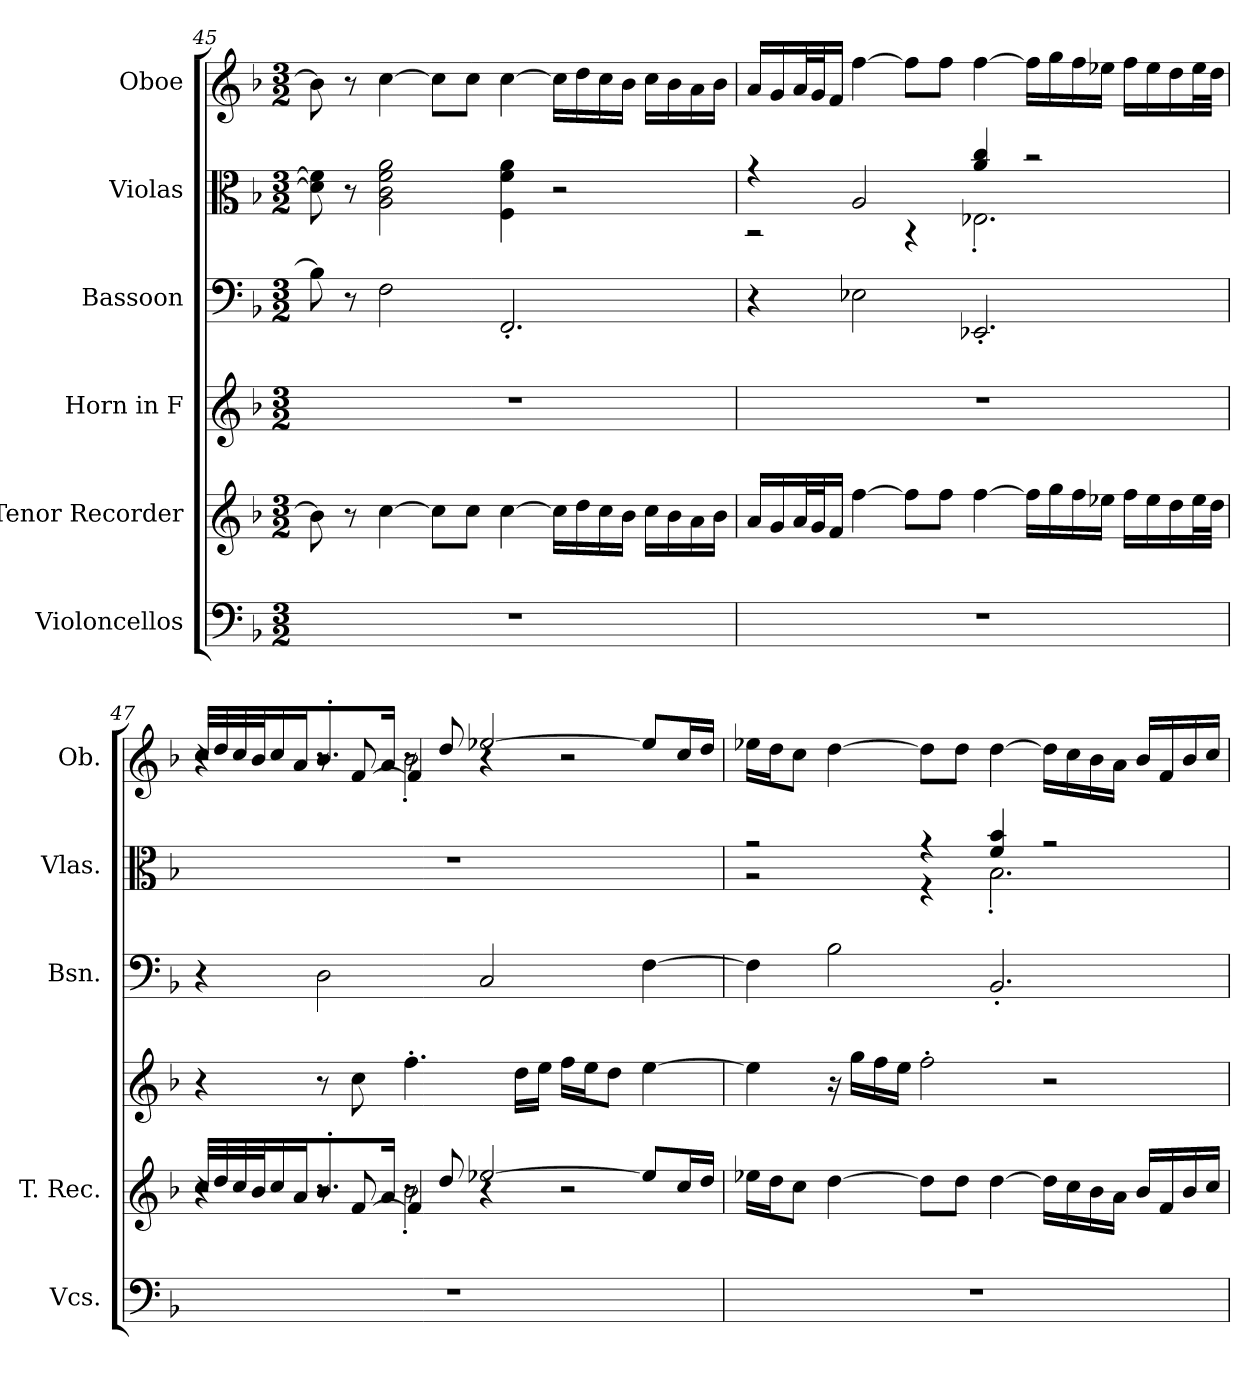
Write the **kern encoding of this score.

**kern	**kern	**kern	**kern	**kern	**kern
*part6	*part5	*part4	*part3	*part2	*part1
*staff6	*staff5	*staff4	*staff3	*staff2	*staff1
*I"Violoncellos	*I"Tenor Recorder	*I"Horn in F	*I"Bassoon	*I"Violas	*I"Oboe
*I'Vcs.	*I'T. Rec.	*	*I'Bsn.	*I'Vlas.	*I'Ob.
!!LO:PB:g=z
*clefF4	*clefG2	*clefG2	*clefF4	*clefC3	*clefG2
*	*	*ITrd4c7	*	*	*
*k[b-]	*k[b-]	*k[b-e-]	*k[b-]	*k[b-]	*k[b-]
*M3/2	*M3/2	*M3/2	*M3/2	*M3/2	*M3/2
=45	=45	=45	=45	=45	=45
1.r	8b-\]	1.r	8B-\]	8d\] 8f\]	8b-\]
.	8r	.	8r	8r	8r
.	[4cc\	.	2F\	2A\ 2c\ 2f\ 2a\	[4cc\
.	8cc\L]	.	.	.	8cc\L]
.	8cc\J	.	.	.	8cc\J
.	[4cc\	.	2.FF'/	4F\ 4f\ 4a\	[4cc\
.	16cc\LL]	.	.	2r	16cc\LL]
.	16dd\	.	.	.	16dd\
.	16cc\	.	.	.	16cc\
.	16b-\JJ	.	.	.	16b-\JJ
.	16cc\LL	.	.	.	16cc\LL
.	16b-\	.	.	.	16b-\
.	16a\	.	.	.	16a\
.	16b-\JJ	.	.	.	16b-\JJ
=46	=46	=46	=46	=46	=46
*	*	*	*	*^	*
1.r	16a/LL	1.r	4r	4r	2r	16a/LL
.	16g/	.	.	.	.	16g/
.	32a/L	.	.	.	.	32a/L
.	32g/J	.	.	.	.	32g/J
*	*	*	*	*	*	*MM44
.	16f/JJ	.	.	.	.	16f/JJ
.	[4ff\	.	2E-X\	2A/	.	[4ff\
.	8ff\L]	.	.	.	4r	8ff\L]
.	8ff\J	.	.	.	.	8ff\J
.	[4ff\	.	2.EE-X'/	4a/ 4cc/	2.E-X'\	[4ff\
.	16ff\LL]	.	.	2r	.	16ff\LL]
.	16gg\	.	.	.	.	16gg\
.	16ff\	.	.	.	.	16ff\
.	16ee-X\JJ	.	.	.	.	16ee-X\JJ
.	16ff\LL	.	.	.	.	16ff\LL
.	16ee-\	.	.	.	.	16ee-\
.	16dd\	.	.	.	.	16dd\
.	32ee-\L	.	.	.	.	32ee-\L
.	32dd\JJJ	.	.	.	.	32dd\JJJ
*	*	*	*	*v	*v	*
!!LO:LB:g=z
=47	=47	=47	=47	=47	=47
*	*^	*	*	*	*^
*	*	*^	*	*	*	*	*^
1.r	32cc/LLL	2r	4r	4r	4r	1.r	32cc/LLL	2r	4r
.	32dd/	.	.	.	.	.	32dd/	.	.
.	32cc/	.	.	.	.	.	32cc/	.	.
.	32b-/J	.	.	.	.	.	32b-/J	.	.
.	16cc/	.	.	.	.	.	16cc/	.	.
.	16a/J	.	.	.	.	.	16a/J	.	.
.	8.b-'/	.	8r	8r	2D\	.	8.b-'/	.	8r
.	.	.	[8f/	8f\	.	.	.	.	[8f/
.	16a/Jk	.	.	.	.	.	16a/Jk	.	.
.	8r	2b-'\	4f/]	4.b-'\	.	.	8r	2b-'\	4f/]
.	8dd/	.	.	.	.	.	8dd/	.	.
.	[2ee-X/	.	4r	.	2C/	.	[2ee-X/	.	4r
.	.	.	.	16g\LL	.	.	.	.	.
.	.	.	.	16a\JJ	.	.	.	.	.
.	.	2r	2r	16b-\LL	.	.	.	2r	2r
.	.	.	.	16a\J	.	.	.	.	.
.	.	.	.	8g\J	.	.	.	.	.
.	8ee-/L]	.	.	[4a\	[4F\	.	8ee-/L]	.	.
.	16cc/L	.	.	.	.	.	16cc/L	.	.
.	16dd/JJ	.	.	.	.	.	16dd/JJ	.	.
*	*v	*v	*v	*	*	*	*v	*v	*v
=48	=48	=48	=48	=48	=48
*	*	*	*	*^	*
1.r	16ee-X\LL	4a\]	4F\]	2r	2r	16ee-X\LL
.	16dd\J	.	.	.	.	16dd\J
.	8cc\J	.	.	.	.	8cc\J
.	[4dd\	16r	2B-\	.	.	[4dd\
.	.	16cc\LL	.	.	.	.
.	.	16b-\	.	.	.	.
.	.	16a\JJ	.	.	.	.
.	8dd\L]	2b-'\	.	4r	4r	8dd\L]
.	8dd\J	.	.	.	.	8dd\J
.	[4dd\	.	2.BB-'/	4f/ 4b-/	2.B-'\	[4dd\
.	16dd\LL]	2r	.	2r	.	16dd\LL]
.	16cc\	.	.	.	.	16cc\
.	16b-\	.	.	.	.	16b-\
.	16a\JJ	.	.	.	.	16a\JJ
.	16b-/LL	.	.	.	.	16b-/LL
.	16f/	.	.	.	.	16f/
.	16b-/	.	.	.	.	16b-/
.	16cc/JJ	.	.	.	.	16cc/JJ
*	*	*	*	*v	*v	*
=	=	=	=	=	=
*-	*-	*-	*-	*-	*-
